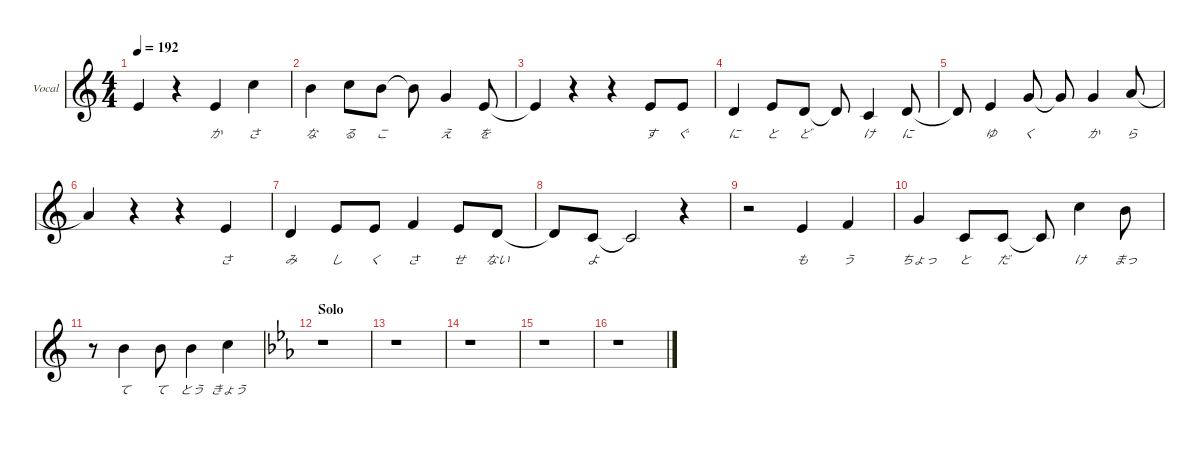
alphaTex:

\defaultSystemsLayout 4
\hideDynamics
\bracketExtendMode nobrackets
\firstSystemTrackNameOrientation horizontal
\track ("Vocal" "Vocal") {defaultSystemsLayout 4 mute instrument lead7fifths}
\staff {score}
\tuning (E4 B3 G3 D3 A2 E2)
\ts (4 4)
\tempo 192
\clef g2
\ks c
0.1{t}.4{dy f} r.4 0.1.4{lyrics (0 "か") lyrics (1 "") lyrics (2 "") lyrics (3 "") lyrics (4 "")} 8.1.4{lyrics (0 "さ") lyrics (1 "") lyrics (2 "") lyrics (3 "") lyrics (4 "")} |
7.1.4{lyrics (0 "な") lyrics (1 "") lyrics (2 "") lyrics (3 "") lyrics (4 "")} 8.1.8{lyrics (0 "る") lyrics (1 "") lyrics (2 "") lyrics (3 "") lyrics (4 "")} 7.1.8{lyrics (0 "こ") lyrics (1 "") lyrics (2 "") lyrics (3 "") lyrics (4 "")} 7.1{t}.8 3.1.4{lyrics (0 "え") lyrics (1 "") lyrics (2 "") lyrics (3 "") lyrics (4 "")} 0.1.8{lyrics (0 "を") lyrics (1 "") lyrics (2 "") lyrics (3 "") lyrics (4 "")} |
0.1{t}.4 r.4 r.4 0.1.8{lyrics (0 "す") lyrics (1 "") lyrics (2 "") lyrics (3 "") lyrics (4 "")} 0.1.8{lyrics (0 "ぐ") lyrics (1 "") lyrics (2 "") lyrics (3 "") lyrics (4 "")} |
3.2.4{lyrics (0 "に") lyrics (1 "") lyrics (2 "") lyrics (3 "") lyrics (4 "")} 0.1.8{lyrics (0 "と") lyrics (1 "") lyrics (2 "") lyrics (3 "") lyrics (4 "")} 3.2.8{lyrics (0 "ど") lyrics (1 "") lyrics (2 "") lyrics (3 "") lyrics (4 "")} 3.2{t}.8 1.2.4{lyrics (0 "け") lyrics (1 "") lyrics (2 "") lyrics (3 "") lyrics (4 "")} 3.2.8{lyrics (0 "に") lyrics (1 "") lyrics (2 "") lyrics (3 "") lyrics (4 "")} |
3.2{t}.8 0.1.4{lyrics (0 "ゆ") lyrics (1 "") lyrics (2 "") lyrics (3 "") lyrics (4 "")} 3.1.8{lyrics (0 "く") lyrics (1 "") lyrics (2 "") lyrics (3 "") lyrics (4 "")} 3.1{t}.8 3.1.4{lyrics (0 "か") lyrics (1 "") lyrics (2 "") lyrics (3 "") lyrics (4 "")} 5.1.8{lyrics (0 "ら") lyrics (1 "") lyrics (2 "") lyrics (3 "") lyrics (4 "")} |
5.1{t}.4 r.4 r.4 0.1.4{lyrics (0 "さ") lyrics (1 "") lyrics (2 "") lyrics (3 "") lyrics (4 "")} |
3.2.4{lyrics (0 "み") lyrics (1 "") lyrics (2 "") lyrics (3 "") lyrics (4 "")} 0.1.8{lyrics (0 "し") lyrics (1 "") lyrics (2 "") lyrics (3 "") lyrics (4 "")} 5.2.8{lyrics (0 "く") lyrics (1 "") lyrics (2 "") lyrics (3 "") lyrics (4 "")} 1.1.4{lyrics (0 "さ") lyrics (1 "") lyrics (2 "") lyrics (3 "") lyrics (4 "")} 0.1.8{lyrics (0 "せ") lyrics (1 "") lyrics (2 "") lyrics (3 "") lyrics (4 "")} 3.2.8{lyrics (0 "ない") lyrics (1 "") lyrics (2 "") lyrics (3 "") lyrics (4 "")} |
3.2{t}.8 1.2.8{lyrics (0 "よ") lyrics (1 "") lyrics (2 "") lyrics (3 "") lyrics (4 "")} 1.2{t}.2 r.4 |
r.2 0.1.4{lyrics (0 "も") lyrics (1 "") lyrics (2 "") lyrics (3 "") lyrics (4 "")} 1.1.4{lyrics (0 "う") lyrics (1 "") lyrics (2 "") lyrics (3 "") lyrics (4 "")} |
3.1.4{lyrics (0 "ちょっ") lyrics (1 "") lyrics (2 "") lyrics (3 "") lyrics (4 "")} 1.2.8{lyrics (0 "と") lyrics (1 "") lyrics (2 "") lyrics (3 "") lyrics (4 "")} 1.2.8{lyrics (0 "だ") lyrics (1 "") lyrics (2 "") lyrics (3 "") lyrics (4 "")} 1.2{t}.8 8.1.4{lyrics (0 "け") lyrics (1 "") lyrics (2 "") lyrics (3 "") lyrics (4 "")} 7.1.8{lyrics (0 "まっ") lyrics (1 "") lyrics (2 "") lyrics (3 "") lyrics (4 "")} |
r.8 7.1.4{lyrics (0 "て") lyrics (1 "") lyrics (2 "") lyrics (3 "") lyrics (4 "")} 7.1.8{lyrics (0 "て") lyrics (1 "") lyrics (2 "") lyrics (3 "") lyrics (4 "")} 7.1.4{lyrics (0 "とう") lyrics (1 "") lyrics (2 "") lyrics (3 "") lyrics (4 "")} 8.1.4{lyrics (0 "きょう") lyrics (1 "") lyrics (2 "") lyrics (3 "") lyrics (4 "")} |
\section ("" "Solo")
\ks eb
r.1 |
r.1 |
r.1 |
r.1 |
r.1
